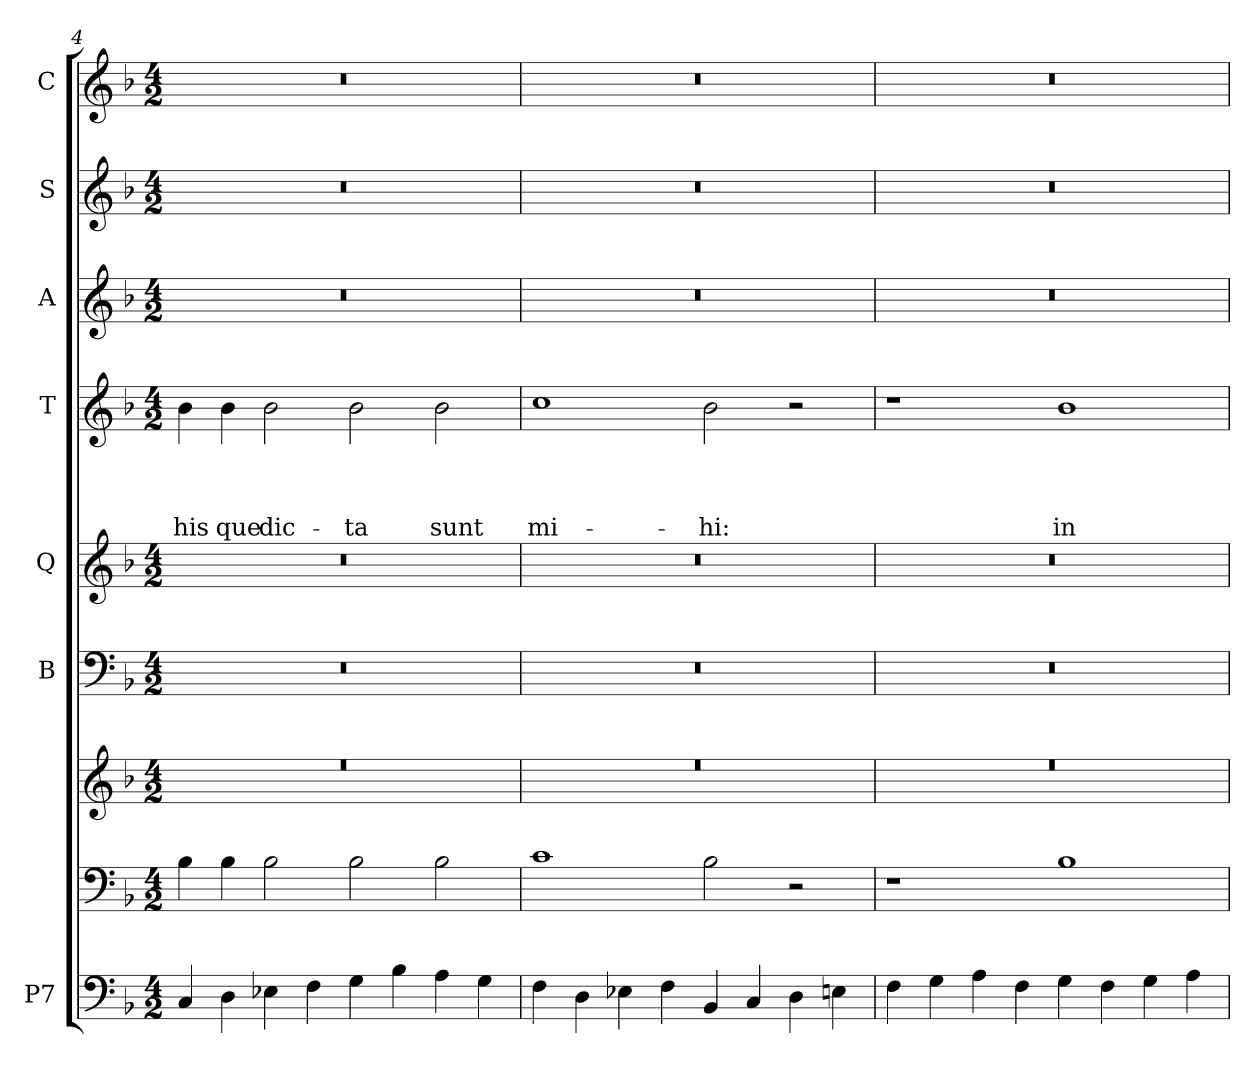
**kern	**kern	**kern	**kern	**kern	**kern	**text	**text	**text	**text	**kern	**kern	**kern
*part7	*part7	*part7	*part6	*part5	*part4	*part4	*part4	*part4	*part4	*part3	*part2	*part1
*staff9	*staff8	*staff7	*staff6	*staff5	*staff4	*staff4	*staff4	*staff4	*staff4	*staff3	*staff2	*staff1
*I"P7	*	*	*I"B	*I"Q	*I"T	*	*	*	*	*I"A	*I"S	*I"C
*clefF4	*clefF4	*clefG2	*clefF4	*clefG2	*clefG2	*	*	*	*	*clefG2	*clefG2	*clefG2
*	*	*	*	*ITrd7c12	*ITrd7c12	*	*	*	*	*	*	*
*k[b-]	*k[b-]	*k[b-]	*k[b-]	*k[b-]	*k[b-]	*	*	*	*	*k[b-]	*k[b-]	*k[b-]
*F:	*F:	*F:	*F:	*F:	*F:	*	*	*	*	*F:	*F:	*F:
*M4/2	*M4/2	*M4/2	*M4/2	*M4/2	*M4/2	*	*	*	*	*M4/2	*M4/2	*M4/2
=4	=4	=4	=4	=4	=4	=4	=4	=4	=4	=4	=4	=4
*	*	*^	*	*	*	*	*	*	*	*	*	*
!	!	!	!	!	!	!	!	!	!	!LO:LY:b	!	!	!
4C/	4B-\	0r	0ryy	0r	0r	4B-\	.	.	.	his	0r	0r	0r
!	!	!	!	!	!	!	!	!	!	!LO:LY:b	!	!	!
4D\	4B-\	.	.	.	.	4B-\	.	.	.	que	.	.	.
!	!	!	!	!	!	!	!	!	!	!LO:LY:b	!	!	!
4E-X\	2B-\	.	.	.	.	2B-\	.	.	.	dic-	.	.	.
4F\	.	.	.	.	.	.	.	.	.	.	.	.	.
!	!	!	!	!	!	!	!	!	!	!LO:LY:b	!	!	!
4G\	2B-\	.	.	.	.	2B-\	.	.	.	-ta	.	.	.
4B-\	.	.	.	.	.	.	.	.	.	.	.	.	.
!	!	!	!	!	!	!	!	!	!	!LO:LY:b	!	!	!
4A\	2B-\	.	.	.	.	2B-\	.	.	.	sunt	.	.	.
4G\	.	.	.	.	.	.	.	.	.	.	.	.	.
=5	=5	=5	=5	=5	=5	=5	=5	=5	=5	=5	=5	=5	=5
!	!	!	!	!	!	!	!	!	!	!LO:LY:b	!	!	!
4F\	1c	0r	0ryy	0r	0r	1c	.	.	.	mi-	0r	0r	0r
4D\	.	.	.	.	.	.	.	.	.	.	.	.	.
4E-X\	.	.	.	.	.	.	.	.	.	.	.	.	.
4F\	.	.	.	.	.	.	.	.	.	.	.	.	.
!	!	!	!	!	!	!	!	!	!	!LO:LY:b	!	!	!
4BB-/	2B-\	.	.	.	.	2B-\	.	.	.	-hi:	.	.	.
4C/	.	.	.	.	.	.	.	.	.	.	.	.	.
4D\	2r	.	.	.	.	2r	.	.	.	.	.	.	.
4En\	.	.	.	.	.	.	.	.	.	.	.	.	.
!!LO:PB:g=z
=6	=6	=6	=6	=6	=6	=6	=6	=6	=6	=6	=6	=6	=6
4F\	1r	0r	0ryy	0r	0r	1r	.	.	.	.	0r	0r	0r
4G\	.	.	.	.	.	.	.	.	.	.	.	.	.
4A\	.	.	.	.	.	.	.	.	.	.	.	.	.
4F\	.	.	.	.	.	.	.	.	.	.	.	.	.
!	!	!	!	!	!	!	!	!	!	!LO:LY:b	!	!	!
4G\	1B-	.	.	.	.	1B-	.	.	.	in	.	.	.
4F\	.	.	.	.	.	.	.	.	.	.	.	.	.
4G\	.	.	.	.	.	.	.	.	.	.	.	.	.
4A\	.	.	.	.	.	.	.	.	.	.	.	.	.
*	*	*v	*v	*	*	*	*	*	*	*	*	*	*
=	=	=	=	=	=	=	=	=	=	=	=	=
*-	*-	*-	*-	*-	*-	*-	*-	*-	*-	*-	*-	*-
